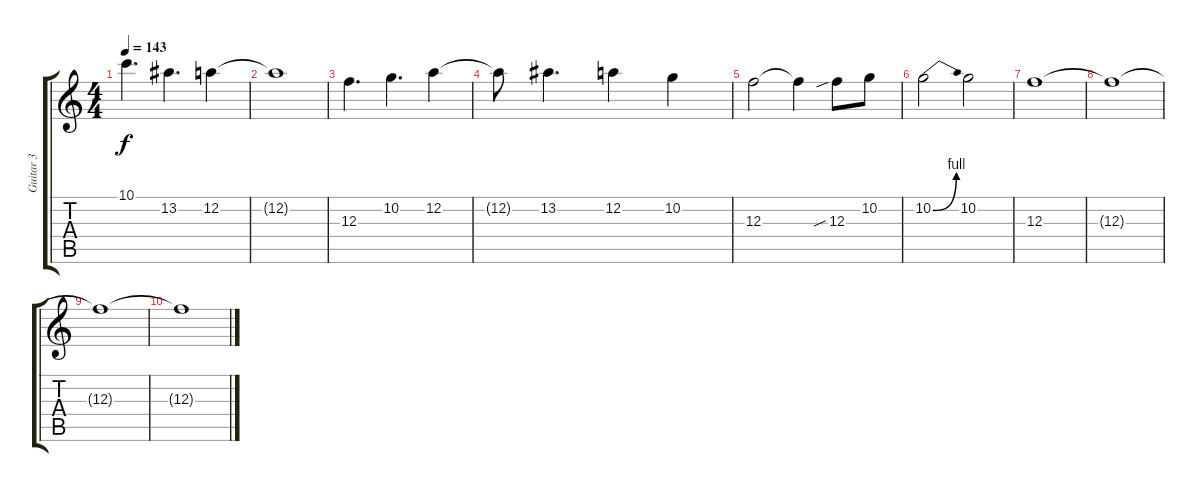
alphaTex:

\track ("Guitar 3" "Guitar 3") {instrument distortionguitar}
\staff {score tabs}
\tuning (D4 A3 F3 C3 G2 D2) {hide}
\ts (4 4)
\tempo 143
\clef g2
\ks c
10.1.4{d dy f} 13.2.4{d} 12.2.4 |
12.2{t}.1 |
12.3.4{d} 10.2.4{d} 12.2.4 |
12.2{t}.8 13.2.4{d} 12.2.4 10.2.4 |
12.3.2 12.3{t}.4 12.3{sib}.8 10.2.8 |
10.2{be (bend 0 0 60 4)}.2 10.2.2 |
12.3.1 |
12.3{t}.1 |
12.3{t}.1 |
12.3{t}.1
